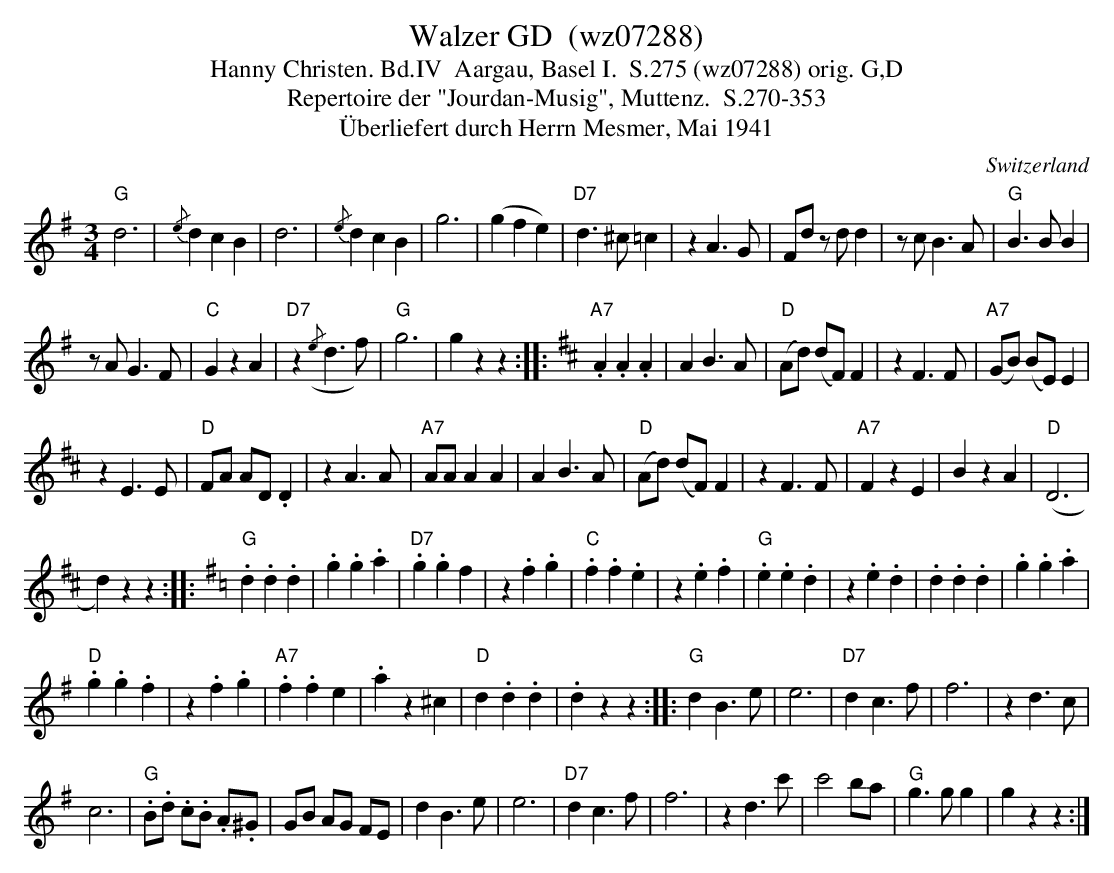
X:1
T:Walzer GD  (wz07288)
T:Hanny Christen. Bd.IV  Aargau, Basel I.  S.275 (wz07288) orig. G,D
T: Repertoire der "Jourdan-Musig", Muttenz.  S.270-353
T:Überliefert durch Herrn Mesmer, Mai 1941
M:3/4
L:1/4
O:Switzerland
K:G major
"G"d3  | {/e}dcB | d3 | {/e}dcB | g3 | (gfe) | "D7"d>^c=c | zA>G | F/d/ z/d/d | z/c/B>A | "G"B>BB |
z/A/G>F | "C"GzA | "D7"z({/e}d>f) | "G"g3 | gzz :: [K:D] "A7".A.A.A | AB>A | ("D"A/d/) (d/F/) F | zF>F | ("A7"G/B/) (B/E/)  E  |
zE>E | "D"F/A/ A/D/.D | zA>A | "A7"A/A/AA | AB>A | ("D"A/d/) (d/F/) F | zF>F | "A7"FzE | BzA | ("D"D3 |
d)zz :: [K:G] "G".d.d.d | .g.g.a | "D7".g.gf | z.f.g | "C".f.f.e | z.e.f | "G".e.e.d | z.e.d | .d.d.d | .g.g.a |
"D".g.g.f | z.f.g | "A7".f.fe | .az^c | "D"d.d.d | .dzz :: "G"dB>e | e3 | "D7"dc>f | f3 | zd>c |
c3 | "G".B/.d/ .c/.B/ .A/.^G/ | G/B/ A/G/ F/E/  | dB>e | e3 | "D7"dc>f | f3 | zd>c' | c'2b/a/ | "G"g>gg | gzz :|
